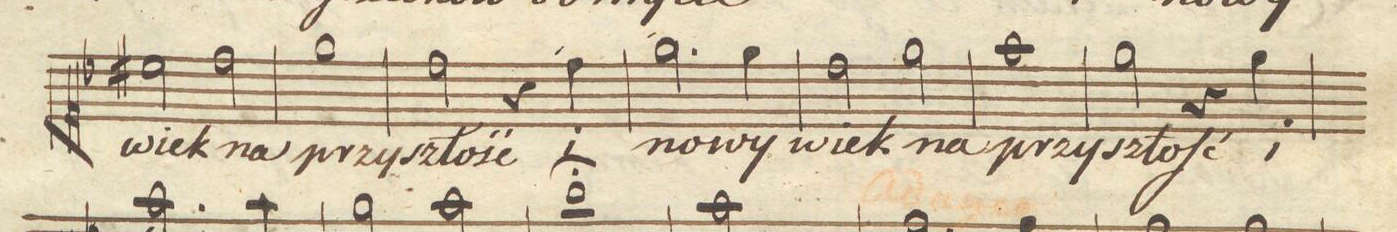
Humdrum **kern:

**kern	**text	**dynam
*I"Soprano	*	*
*clefC1	*	*
*k[b-]	*	*
*met(c|)	*	*
*M2/2	*	*
2cc#X\	-wiek	.
2dd\	na	.
=180	=180	=180
1ee	przy-	.
=181	=181	=181
2dd\	-szłość	.
4r	.	.
4dd\	i	.
=182	=182	=182
2.ee\	no-	.
4ee\	-wy	.
=183	=183	=183
2dd\	wiek	.
2ee\	-na-	.
=184	=184	=184
1ff	-przy-	.
=185	=185	=185
2ee\	-szłoʃć	.
4r	.	.
4ee\	i	.
=186	=186	=186
*-	*-	*-
